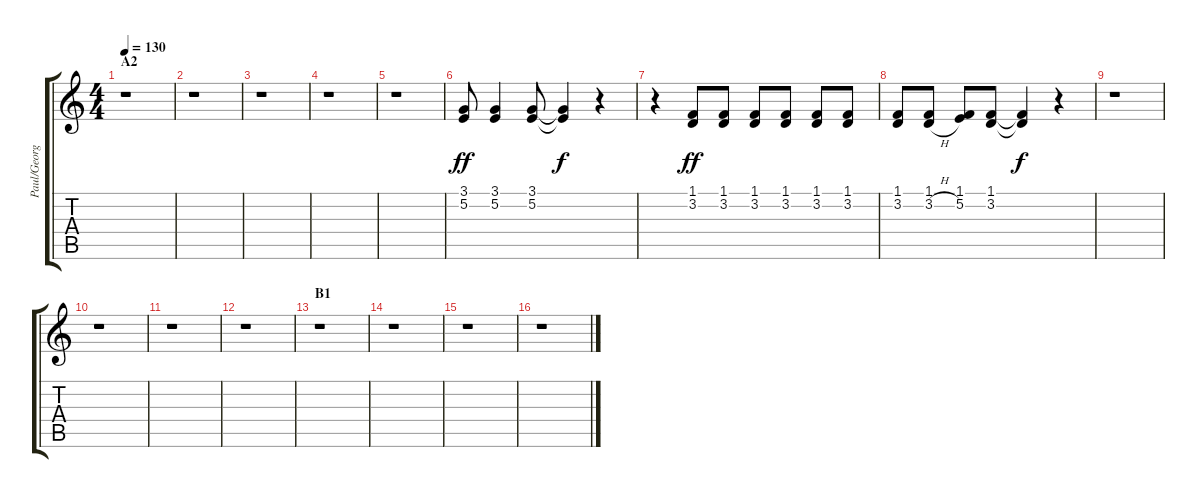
\track ("Paul/George" "Paul/Georg") {instrument altosax}
\staff {score tabs}
\tuning (E4 B3 G3 D3 A2 E2) {hide}
\ts (4 4)
\section ("" "A2")
\tempo 130
\clef g2
\ks c
r.1{dy f} |
r.1 |
r.1 |
r.1 |
r.1 |
(3.1 5.2).8{dy ff} (3.1 5.2).4 (3.1 5.2).8 (3.1{t} 5.2{t}).4{dy f} r.4 |
r.4 (1.1 3.2).8{dy ff} (1.1 3.2).8 (1.1 3.2).8 (1.1 3.2).8 (1.1 3.2).8 (1.1 3.2).8 |
(1.1 3.2).8 (1.1 3.2{h}).8 (1.1 5.2).8 (1.1 3.2).8 (1.1{t} 3.2{t}).4{dy f} r.4 |
r.1 |
r.1 |
r.1 |
r.1 |
\section ("" "B1")
r.1 |
r.1 |
r.1 |
r.1
